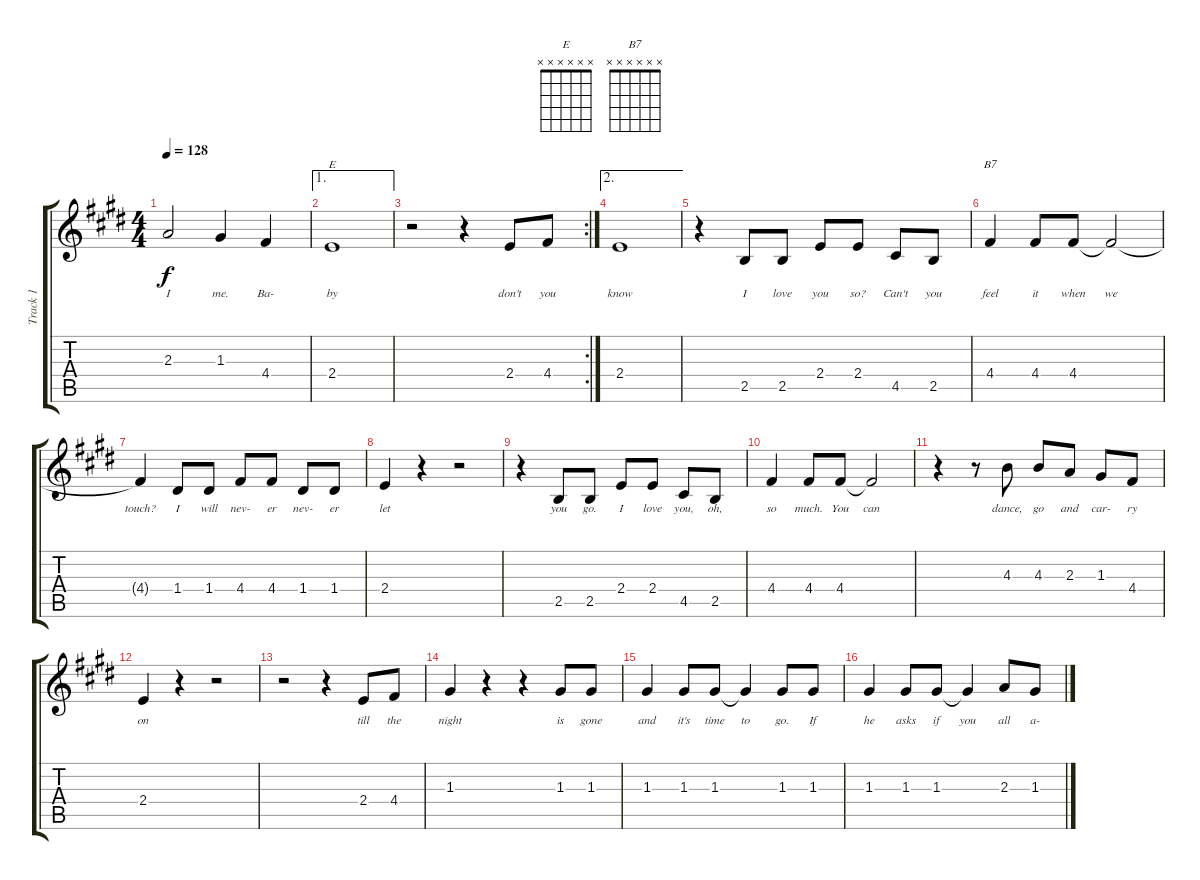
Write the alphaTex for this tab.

\track ("Track 1" "Track 1") {instrument acousticguitarsteel}
\staff {score tabs}
\tuning (E4 B3 G3 D3 A2 E2) {hide}
\chord ("E" x x x x x x)
\chord ("B7" x x x x x x)
\ts (4 4)
\tempo 128
\clef g2
\ks e
2.3.2{lyrics (0 "I") lyrics (1 "") lyrics (2 "") lyrics (3 "") lyrics (4 "") dy f} 1.3.4{lyrics (0 "me.") lyrics (1 "") lyrics (2 "") lyrics (3 "") lyrics (4 "")} 4.4.4{lyrics (0 "Ba-") lyrics (1 "") lyrics (2 "") lyrics (3 "") lyrics (4 "")} |
\ae 1
2.4.1{ch "E" lyrics (0 "by") lyrics (1 "") lyrics (2 "") lyrics (3 "") lyrics (4 "")} |
\rc 2
r.2 r.4 2.4.8{lyrics (0 "don't") lyrics (1 "") lyrics (2 "") lyrics (3 "") lyrics (4 "")} 4.4.8{lyrics (0 "you") lyrics (1 "") lyrics (2 "") lyrics (3 "") lyrics (4 "")} |
\ae 2
2.4.1{lyrics (0 "know") lyrics (1 "") lyrics (2 "") lyrics (3 "") lyrics (4 "")} |
r.4 2.5.8{lyrics (0 "I") lyrics (1 "") lyrics (2 "") lyrics (3 "") lyrics (4 "")} 2.5.8{lyrics (0 "love") lyrics (1 "") lyrics (2 "") lyrics (3 "") lyrics (4 "")} 2.4.8{lyrics (0 "you") lyrics (1 "") lyrics (2 "") lyrics (3 "") lyrics (4 "")} 2.4.8{lyrics (0 "so?") lyrics (1 "") lyrics (2 "") lyrics (3 "") lyrics (4 "")} 4.5.8{lyrics (0 "Can't") lyrics (1 "") lyrics (2 "") lyrics (3 "") lyrics (4 "")} 2.5.8{lyrics (0 "you") lyrics (1 "") lyrics (2 "") lyrics (3 "") lyrics (4 "")} |
4.4.4{ch "B7" lyrics (0 "feel") lyrics (1 "") lyrics (2 "") lyrics (3 "") lyrics (4 "")} 4.4.8{lyrics (0 "it") lyrics (1 "") lyrics (2 "") lyrics (3 "") lyrics (4 "")} 4.4.8{lyrics (0 "when") lyrics (1 "") lyrics (2 "") lyrics (3 "") lyrics (4 "")} 4.4{t}.2{lyrics (0 "we") lyrics (1 "") lyrics (2 "") lyrics (3 "") lyrics (4 "")} |
4.4{t}.4{lyrics (0 "touch?") lyrics (1 "") lyrics (2 "") lyrics (3 "") lyrics (4 "")} 1.4.8{lyrics (0 "I") lyrics (1 "") lyrics (2 "") lyrics (3 "") lyrics (4 "")} 1.4.8{lyrics (0 "will") lyrics (1 "") lyrics (2 "") lyrics (3 "") lyrics (4 "")} 4.4.8{lyrics (0 "nev-") lyrics (1 "") lyrics (2 "") lyrics (3 "") lyrics (4 "")} 4.4.8{lyrics (0 "er") lyrics (1 "") lyrics (2 "") lyrics (3 "") lyrics (4 "")} 1.4.8{lyrics (0 "nev-") lyrics (1 "") lyrics (2 "") lyrics (3 "") lyrics (4 "")} 1.4.8{lyrics (0 "er") lyrics (1 "") lyrics (2 "") lyrics (3 "") lyrics (4 "")} |
2.4.4{lyrics (0 "let") lyrics (1 "") lyrics (2 "") lyrics (3 "") lyrics (4 "")} r.4 r.2 |
r.4 2.5.8{lyrics (0 "you") lyrics (1 "") lyrics (2 "") lyrics (3 "") lyrics (4 "")} 2.5.8{lyrics (0 "go.") lyrics (1 "") lyrics (2 "") lyrics (3 "") lyrics (4 "")} 2.4.8{lyrics (0 "I") lyrics (1 "") lyrics (2 "") lyrics (3 "") lyrics (4 "")} 2.4.8{lyrics (0 "love") lyrics (1 "") lyrics (2 "") lyrics (3 "") lyrics (4 "")} 4.5.8{lyrics (0 "you,") lyrics (1 "") lyrics (2 "") lyrics (3 "") lyrics (4 "")} 2.5.8{lyrics (0 "oh,") lyrics (1 "") lyrics (2 "") lyrics (3 "") lyrics (4 "")} |
4.4.4{lyrics (0 "so") lyrics (1 "") lyrics (2 "") lyrics (3 "") lyrics (4 "")} 4.4.8{lyrics (0 "much.") lyrics (1 "") lyrics (2 "") lyrics (3 "") lyrics (4 "")} 4.4.8{lyrics (0 "You") lyrics (1 "") lyrics (2 "") lyrics (3 "") lyrics (4 "")} 4.4{t}.2{lyrics (0 "can") lyrics (1 "") lyrics (2 "") lyrics (3 "") lyrics (4 "")} |
r.4 r.8 4.3.8{lyrics (0 "dance,") lyrics (1 "") lyrics (2 "") lyrics (3 "") lyrics (4 "")} 4.3.8{lyrics (0 "go") lyrics (1 "") lyrics (2 "") lyrics (3 "") lyrics (4 "")} 2.3.8{lyrics (0 "and") lyrics (1 "") lyrics (2 "") lyrics (3 "") lyrics (4 "")} 1.3.8{lyrics (0 "car-") lyrics (1 "") lyrics (2 "") lyrics (3 "") lyrics (4 "")} 4.4.8{lyrics (0 "ry") lyrics (1 "") lyrics (2 "") lyrics (3 "") lyrics (4 "")} |
2.4.4{lyrics (0 "on") lyrics (1 "") lyrics (2 "") lyrics (3 "") lyrics (4 "")} r.4 r.2 |
r.2 r.4 2.4.8{lyrics (0 "till") lyrics (1 "") lyrics (2 "") lyrics (3 "") lyrics (4 "")} 4.4.8{lyrics (0 "the") lyrics (1 "") lyrics (2 "") lyrics (3 "") lyrics (4 "")} |
1.3.4{lyrics (0 "night") lyrics (1 "") lyrics (2 "") lyrics (3 "") lyrics (4 "")} r.4 r.4 1.3.8{lyrics (0 "is") lyrics (1 "") lyrics (2 "") lyrics (3 "") lyrics (4 "")} 1.3.8{lyrics (0 "gone") lyrics (1 "") lyrics (2 "") lyrics (3 "") lyrics (4 "")} |
1.3.4{lyrics (0 "and") lyrics (1 "") lyrics (2 "") lyrics (3 "") lyrics (4 "")} 1.3.8{lyrics (0 "it's") lyrics (1 "") lyrics (2 "") lyrics (3 "") lyrics (4 "")} 1.3.8{lyrics (0 "time") lyrics (1 "") lyrics (2 "") lyrics (3 "") lyrics (4 "")} 1.3{t}.4{lyrics (0 "to") lyrics (1 "") lyrics (2 "") lyrics (3 "") lyrics (4 "")} 1.3.8{lyrics (0 "go.") lyrics (1 "") lyrics (2 "") lyrics (3 "") lyrics (4 "")} 1.3.8{lyrics (0 "If") lyrics (1 "") lyrics (2 "") lyrics (3 "") lyrics (4 "")} |
1.3.4{lyrics (0 "he") lyrics (1 "") lyrics (2 "") lyrics (3 "") lyrics (4 "")} 1.3.8{lyrics (0 "asks") lyrics (1 "") lyrics (2 "") lyrics (3 "") lyrics (4 "")} 1.3.8{lyrics (0 "if") lyrics (1 "") lyrics (2 "") lyrics (3 "") lyrics (4 "")} 1.3{t}.4{lyrics (0 "you") lyrics (1 "") lyrics (2 "") lyrics (3 "") lyrics (4 "")} 2.3.8{lyrics (0 "all") lyrics (1 "") lyrics (2 "") lyrics (3 "") lyrics (4 "")} 1.3.8{lyrics (0 "a-") lyrics (1 "") lyrics (2 "") lyrics (3 "") lyrics (4 "")}
